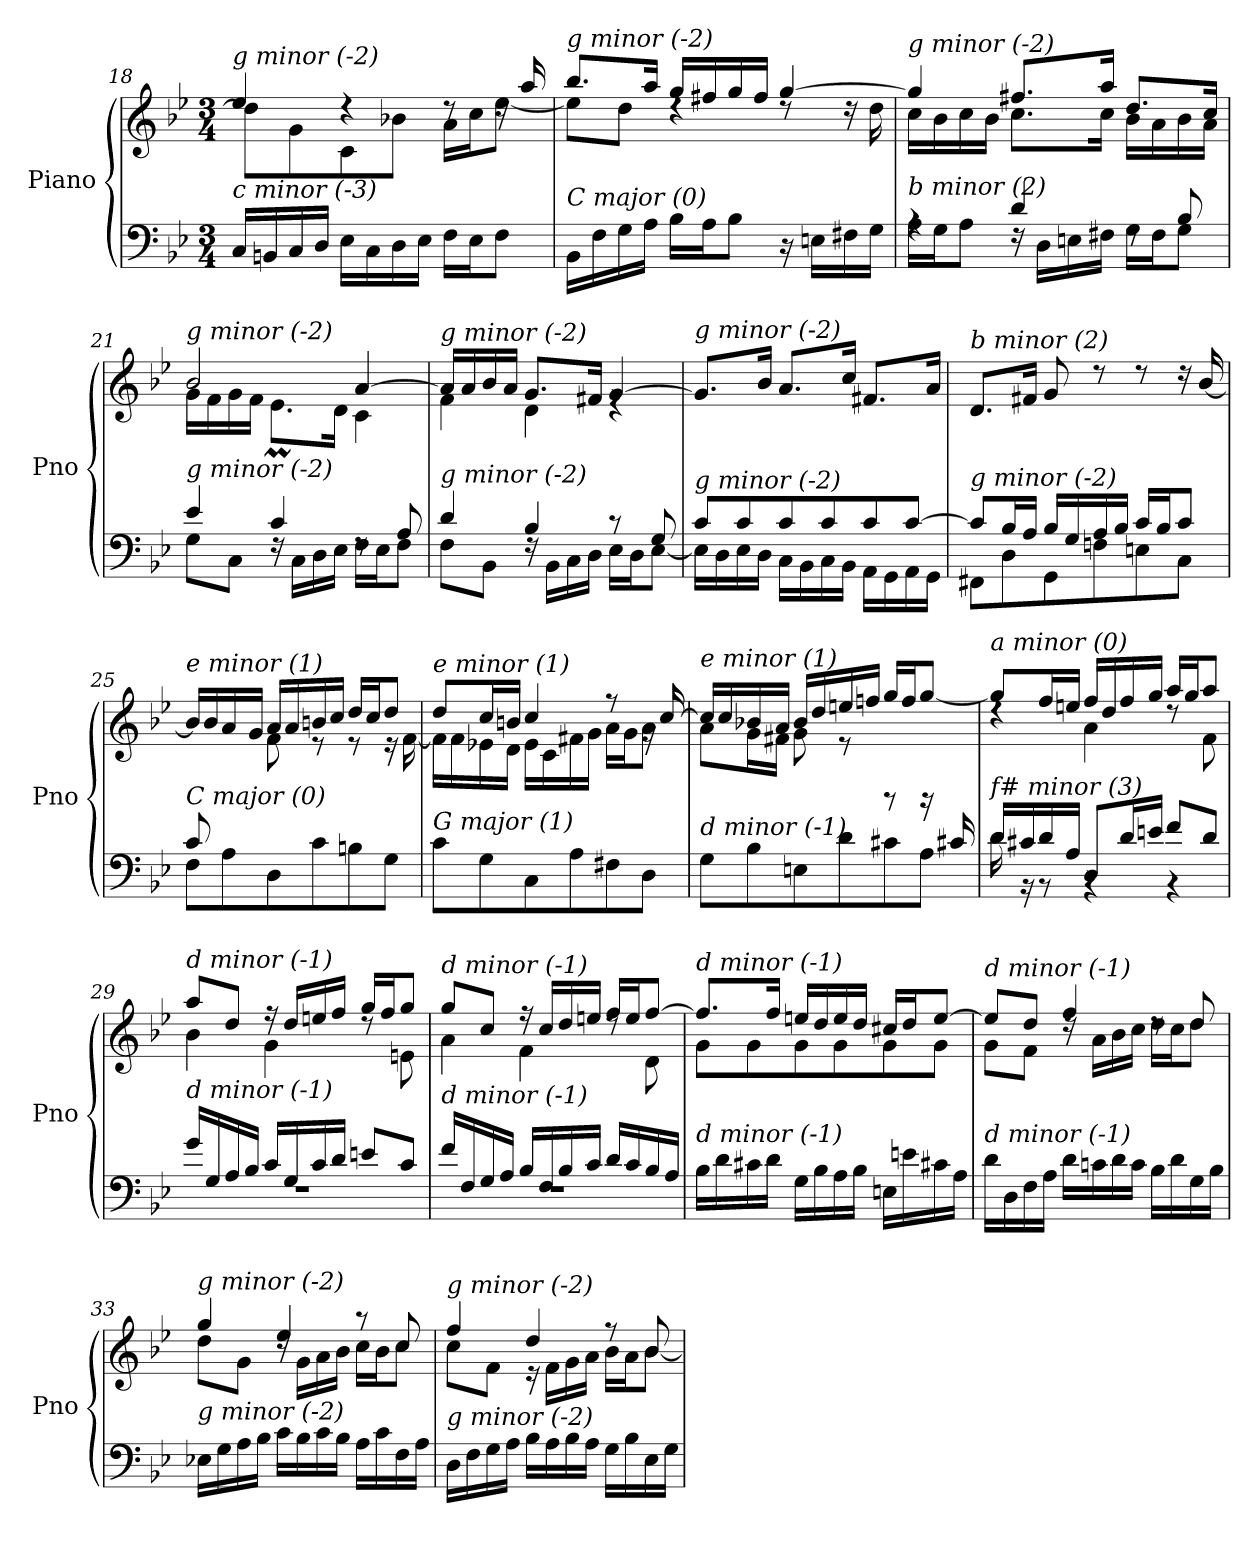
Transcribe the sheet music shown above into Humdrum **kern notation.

**kern	**kern
*part1	*part1
*staff2	*staff1
*I"Piano	*
*I'Pno	*
!!LO:LB:g=z
*clefF4	*clefG2
*k[b-e-]	*k[b-e-]
*M3/4	*M3/4
=18	=18
*	*^
!	!LO:TX:i:t=g minor (-2)	!
!LO:TX:i:t=c minor (-3)	!	!
16C/LL	4ee-/	8dd\L]
16BBn/	.	.
16C/	.	8g\
16D/JJ	.	.
16E-\LL	4rdd	8c\
16C\	.	.
16D\	.	8b-X\J
16E-\JJ	.	.
16F\LL	8rdd	16a\LL
16E-\J	.	16cc\J
8F\J	16rdd	[8ee-\J
.	16aa/	.
=19	=19	=19
!	!LO:TX:i:t=g minor (-2)	!
!LO:TX:i:t=C major (0)	!	!
16BB-\LL	8.bb-/L	8ee-\L]
16F\	.	.
16G\	.	8dd\J
16A\JJ	16aa/Jk	.
16B-\LL	16gg/LL	4rdd
16A\J	16ff#X/	.
8B-\J	16gg/	.
.	16ff#/JJ	.
16r	[4gg/	8rdd
16En\LL	.	.
16F#X\	.	16rdd
16G\JJ	.	16dd\
=20	=20	=20
*^	*	*
!	!	!LO:TX:i:t=g minor (-2)	!
!LO:TX:i:t=b minor (2)	!	!	!
4rA	16A\LL	4gg/]	16cc\LL
.	16G\J	.	16b-\
.	8A\J	.	16cc\
.	.	.	16b-\JJ
4d/	16rF	8.ff#X/L	8.cc\L
.	16D\LL	.	.
.	16En\	.	.
.	16F#X\JJ	16aa/Jk	16cc\Jk
8rF	16G\LL	8.dd/L	16b-\LL
.	16F#\J	.	16a\
8B-/	8G\J	.	16b-\
.	.	16cc/Jk	16a\JJ
!!LO:PB:g=z	!!
=21	=21	=21	=21
!	!	!LO:TX:i:t=g minor (-2)	!
!LO:TX:i:t=g minor (-2)	!	!	!
4e-/	8G\L	2b-/	16g\LL
.	.	.	16f\
.	8C\J	.	16g\
.	.	.	16f\JJ
4c/	16rF	.	8.e-M\L
.	16C\LL	.	.
.	16D\	.	.
.	16E-\JJ	.	16d\Jk
8rF	16F\LL	[4a/	4c\
.	16E-\J	.	.
8A/	8F\J	.	.
=22	=22	=22	=22
!	!	!LO:TX:i:t=g minor (-2)	!
!LO:TX:i:t=g minor (-2)	!	!	!
4d/	8F\L	16a/LL]	4f\
.	.	16a/	.
.	8BB-\J	16b-/	.
.	.	16a/JJ	.
4B-/	16rF	8.g/L	4d\
.	16BB-\LL	.	.
.	16C\	.	.
.	16D\JJ	16f#X/Jk	.
8r	16E-\LL	[4g/	4re
.	16D\J	.	.
8G/	[8E-\J	.	.
*	*	*v	*v
=23	=23	=23
!	!	!LO:TX:i:t=g minor (-2)
!LO:TX:i:t=g minor (-2)	!	!
8c/L	16E-\LL]	8.g/L]
.	16D\	.
8c/	16E-\	.
.	16D\JJ	16b-/Jk
8c/	16C\LL	8.a/L
.	16BB-\	.
8c/	16C\	.
.	16BB-\JJ	16cc/Jk
8c/	16AA\LL	8.f#X/L
.	16GG\	.
[8c/J	16AA\	.
.	16GG\JJ	16a/Jk
!!LO:LB:g=z
=24	=24	=24
!	!	!LO:TX:i:t=b minor (2)
!LO:TX:i:t=g minor (-2)	!	!
8c/L]	8FF#X\L	8.d/L
16B-/L	8D\	.
16A/JJ	.	16f#X/Jk
16B-/LL	8GG\	8g/
16G/	.	.
16A/	8Fn\	8rdd
16B-/JJ	.	.
16c/LL	8En\	8rdd
16B-/J	.	.
8c/J	8C\J	16rdd
.	.	[16b-/
=25	=25	=25
*	*	*^
!	!	!LO:TX:i:t=e minor (1)	!
!LO:TX:i:t=C major (0)	!	!	!
8c/L	8F\L	16b-/LL]	8ryy
.	.	16b-/	.
2ryy	8A\	16a/	16f\L
.	.	16g/JJ	16en\JJ
.	8D\	16a/LL	8f\
.	.	16a/	.
.	8c\	16bn/	8r
.	.	16cc/JJ	.
.	8Bn\	16dd/LL	8r
.	.	16cc/J	.
8ryy	8G\J	8dd/J	16r
.	.	.	[16f\
*v	*v	*	*
=26	=26	=26
!	!LO:TX:i:t=e minor (1)	!
!LO:TX:i:t=G major (1)	!	!
8c\L	8dd/L	16f\LL]
.	.	16f\
8G\	16cc/L	16e-X\
.	16bn/JJ	16d\JJ
8C\	4cc/	16e-\LL
.	.	16c\
8A\	.	16f#X\
.	.	16g\JJ
8F#X\	8r	16a\LL
.	.	16g\J
8D\J	16rg	8a\J
.	[16cc/	.
!!LO:LB:g=z
=27	=27	=27
*^	*	*^
*	*^	*	*	*
!	!	!	!LO:TX:i:t=e minor (1)	!	!
!LO:TX:i:t=d minor (-1)	!	!	!	!	!
2ryy	8G\L	2ryy	16cc/LL]	8a\L	2ryy
.	.	.	16cc/	.	.
.	8B-\	.	16b-X/	16g\L	.
.	.	.	16a/JJ	16f#X\JJ	.
.	8En\	.	16b-/LL	8g\	.
.	.	.	16dd/	.	.
.	8d\	.	16een/	8r	.
.	.	.	16ffn/JJ	.	.
4ryy	8c#X\	8rdd	16gg/LL	4ryy	4ryy
.	.	.	16ff/J	.	.
.	8A\J	16rdd	[8gg/J	.	.
.	.	16c#X/	.	.	.
*	*	*	*	*v	*v
=28	=28	=28	=28	=28
!	!	!	!LO:TX:i:t=a minor (0)	!
!LO:TX:i:t=f# minor (3)	!	!	!	!
*	*v	*v	*	*
16d/LL	16d\	8gg/L]	4rdd
16c#X/	16r	.	.
16d/	8r	16ff/L	.
16A/JJ	.	16een/JJ	.
8D/L	4rBB	16ff/LL	4a\
.	.	16dd/	.
16d/L	.	16ff/	.
16en/JJ	.	16gg/JJ	.
8f/L	4rBB	16aa/LL	8rdd
.	.	16gg/J	.
8d/J	.	8aa/J	8f\
=29	=29	=29	=29
!	!	!LO:TX:i:t=d minor (-1)	!
!LO:TX:i:t=d minor (-1)	!	!	!
16g/LL	2.rF	8aa/L	4b-\
16G/	.	.	.
16A/	.	8dd/J	.
16B-/JJ	.	.	.
16c/LL	.	16r	4g\
16G/	.	16dd/LL	.
16c/	.	16een/	.
16d/JJ	.	16ff/JJ	.
8en/L	.	16gg/LL	8rdd
.	.	16ff/J	.
8c/J	.	8gg/J	8en\
=30	=30	=30	=30
!	!	!LO:TX:i:t=d minor (-1)	!
!LO:TX:i:t=d minor (-1)	!	!	!
16f/LL	2.rF	8gg/L	4a\
16F/	.	.	.
16G/	.	8cc/J	.
16A/JJ	.	.	.
16B-/LL	.	16r	4f\
16F/	.	16cc/LL	.
16B-/	.	16dd/	.
16c/JJ	.	16een/JJ	.
16d/LL	.	16ff/LL	8rdd
16c/	.	16ee/J	.
16B-/	.	[8ff/J	8d\
16A/JJ	.	.	.
*v	*v	*	*
!!LO:LB:g=z	!!
=31	=31	=31
!	!LO:TX:i:t=d minor (-1)	!
!LO:TX:i:t=d minor (-1)	!	!
16B-\LL	8.ff/L]	8g\L
16d\	.	.
16c#X\	.	8g\
16d\JJ	16ff/Jk	.
16G\LL	16een/LL	8g\
16B-\	16dd/	.
16A\	16ee/	8g\
16B-\JJ	16dd/JJ	.
16En\LL	16cc#X/LL	8g\
16en\	16dd/J	.
16c#X\	[8ee/J	8g\J
16A\JJ	.	.
=32	=32	=32
!	!LO:TX:i:t=d minor (-1)	!
!LO:TX:i:t=d minor (-1)	!	!
16d\LL	8ee/L]	8g\L
16D\	.	.
16F\	8dd/J	8f\J
16A\JJ	.	.
16d\LL	4ff/	16rdd
16cn\	.	16a\LL
16d\	.	16b-\
16c\JJ	.	16cc\JJ
16B-\LL	8rdd	16dd\LL
16d\	.	16cc\J
16G\	8dd/	8dd\J
16B-\JJ	.	.
=33	=33	=33
!	!LO:TX:i:t=g minor (-2)	!
!LO:TX:i:t=g minor (-2)	!	!
16E-X\LL	4gg/	8dd\L
16G\	.	.
16A\	.	8g\J
16B-\JJ	.	.
16c\LL	4ee-/	16rdd
16B-\	.	16g\LL
16c\	.	16a\
16B-\JJ	.	16b-\JJ
16A\LL	8r	16cc\LL
16c\	.	16b-\J
16F\	8cc/	8cc\J
16A\JJ	.	.
=34	=34	=34
!	!LO:TX:i:t=g minor (-2)	!
!LO:TX:i:t=g minor (-2)	!	!
16D\LL	4ff/	8cc\L
16F\	.	.
16G\	.	8f\J
16A\JJ	.	.
16B-\LL	4dd/	16r
16A\	.	16f\LL
16B-\	.	16g\
16A\JJ	.	16a\JJ
16G\LL	8r	16b-\LL
16B-\	.	16a\J
16E-\	8b-/	[8b-\J
16G\JJ	.	.
*	*v	*v
=	=
*-	*-
